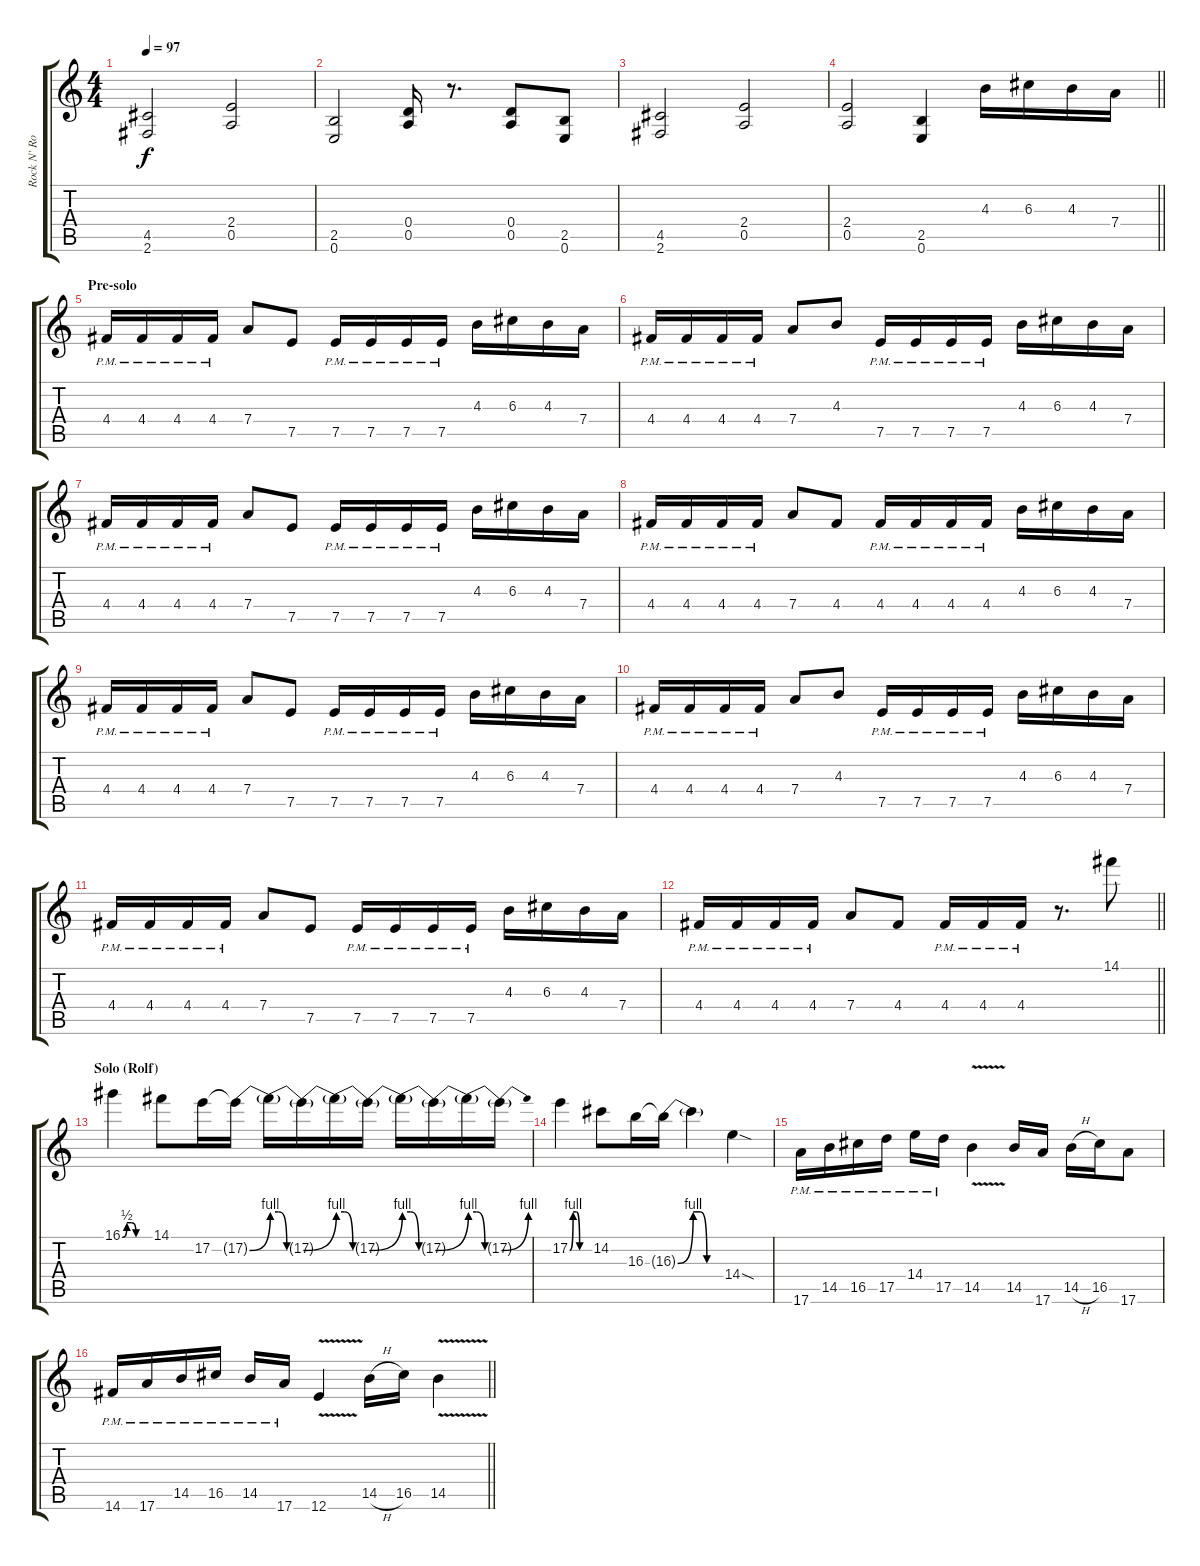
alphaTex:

\track ("Rock N' Rolf" "Rock N' Ro") {instrument distortionguitar}
\staff {score tabs}
\tuning (E4 B3 G3 D3 A2 E2) {hide}
\ts (4 4)
\tempo 97
\clef g2
\ks c
(4.5 2.6).2{dy f} (2.4 0.5).2 |
(2.5 0.6).2 (0.4 0.5).16 r.8{d} (0.4 0.5).8 (2.5 0.6).8 |
(4.5 2.6).2 (2.4 0.5).2 |
\barLineRight lightlight
(2.4 0.5).2 (2.5 0.6).4 4.3.16 6.3.16 4.3.16 7.4.16 |
\section ("" "Pre-solo")
4.4{pm}.16 4.4{pm}.16 4.4{pm}.16 4.4{pm}.16 7.4.8 7.5.8 7.5{pm}.16 7.5{pm}.16 7.5{pm}.16 7.5{pm}.16 4.3.16 6.3.16 4.3.16 7.4.16 |
4.4{pm}.16 4.4{pm}.16 4.4{pm}.16 4.4{pm}.16 7.4.8 4.3.8 7.5{pm}.16 7.5{pm}.16 7.5{pm}.16 7.5{pm}.16 4.3.16 6.3.16 4.3.16 7.4.16 |
4.4{pm}.16 4.4{pm}.16 4.4{pm}.16 4.4{pm}.16 7.4.8 7.5.8 7.5{pm}.16 7.5{pm}.16 7.5{pm}.16 7.5{pm}.16 4.3.16 6.3.16 4.3.16 7.4.16 |
4.4{pm}.16 4.4{pm}.16 4.4{pm}.16 4.4{pm}.16 7.4.8 4.4.8 4.4{pm}.16 4.4{pm}.16 4.4{pm}.16 4.4{pm}.16 4.3.16 6.3.16 4.3.16 7.4.16 |
4.4{pm}.16 4.4{pm}.16 4.4{pm}.16 4.4{pm}.16 7.4.8 7.5.8 7.5{pm}.16 7.5{pm}.16 7.5{pm}.16 7.5{pm}.16 4.3.16 6.3.16 4.3.16 7.4.16 |
4.4{pm}.16 4.4{pm}.16 4.4{pm}.16 4.4{pm}.16 7.4.8 4.3.8 7.5{pm}.16 7.5{pm}.16 7.5{pm}.16 7.5{pm}.16 4.3.16 6.3.16 4.3.16 7.4.16 |
4.4{pm}.16 4.4{pm}.16 4.4{pm}.16 4.4{pm}.16 7.4.8 7.5.8 7.5{pm}.16 7.5{pm}.16 7.5{pm}.16 7.5{pm}.16 4.3.16 6.3.16 4.3.16 7.4.16 |
\barLineRight lightlight
4.4{pm}.16 4.4{pm}.16 4.4{pm}.16 4.4{pm}.16 7.4.8 4.4.8 4.4{pm}.16 4.4{pm}.16 4.4{pm}.16 r.8{d} 14.1.8 |
\section ("" "Solo (Rolf)")
16.1{be (custom 0 0 10 2 20 2 30 0 60 0)}.4 14.1.8 17.2.16 17.2{be (bend 0 0 60 4) t}.16 17.2{be (custom 0 4 15 4 30 0 60 0) t}.16 17.2{be (bend 0 0 60 4) t}.16 17.2{be (custom 0 4 15 4 30 0 60 0) t}.16 17.2{be (bend 0 0 60 4) t}.16 17.2{be (custom 0 4 15 4 30 0 60 0) t}.16 17.2{be (bend 0 0 60 4) t}.16 17.2{be (custom 0 4 15 4 30 0 60 0) t}.16 17.2{be (bend 0 0 60 4) t}.16 |
17.2{be (custom 0 0 10 4 20 4 30 0 60 0)}.4 14.2.8 16.3.16 16.3{be (bend 0 0 60 4) t}.16 16.3{be (custom 0 4 15 4 30 0 60 0) t}.4 14.4{sod}.4 |
17.6{pm}.16 14.5{pm}.16 16.5{pm}.16 17.5{pm}.16 14.4{pm}.16 17.5{pm}.16 14.5{v}.4 14.5.16 17.6.16 14.5{h}.16 16.5.16 17.6.8 |
\barLineRight lightlight
14.6{pm}.16 17.6{pm}.16 14.5{pm}.16 16.5{pm}.16 14.5{pm}.16 17.6{pm}.16 12.6{v}.4 14.5{h}.16 16.5.16 14.5{v}.4
